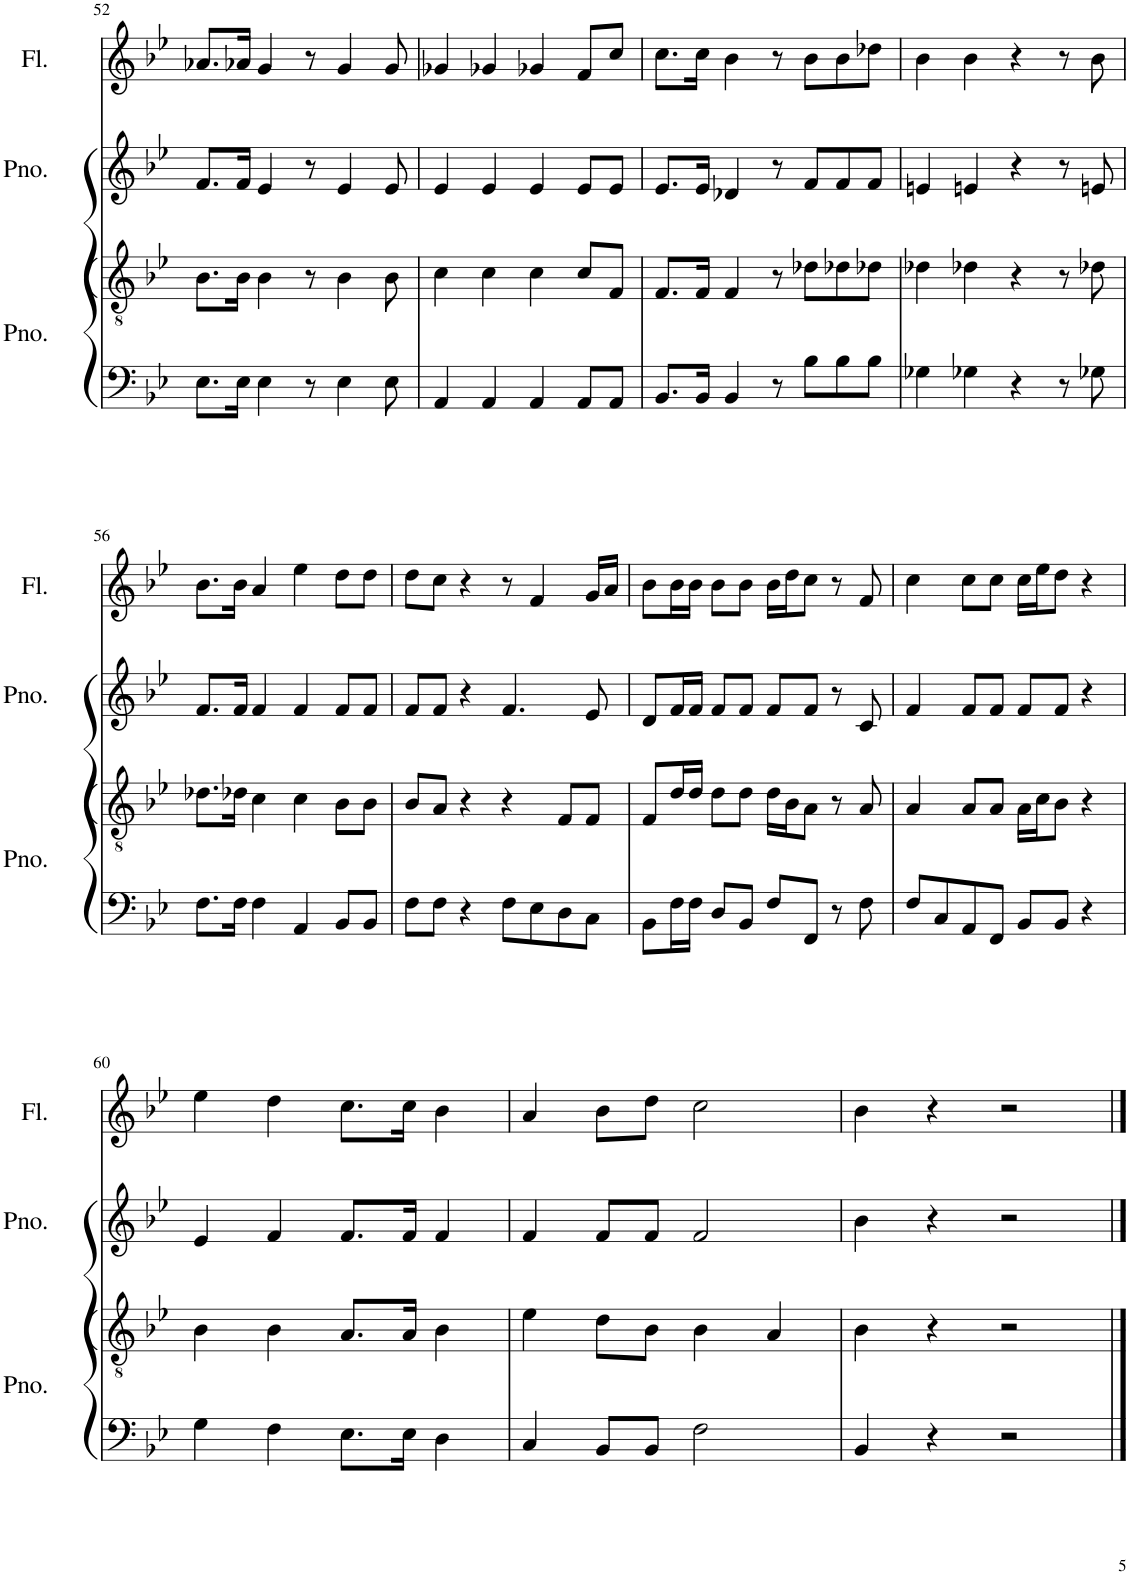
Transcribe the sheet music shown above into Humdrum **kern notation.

**kern	**kern	**kern	**kern
*part3	*part3	*part2	*part1
*staff4	*staff3	*staff2	*staff1
*I"Piano	*	*I"Piano	*I"Flute
*I'Pno.	*	*I'Pno.	*I'Fl.
!!LO:PB:g=z
*clefF4	*clefGv2	*clefG2	*clefG2
*k[b-e-]	*k[b-e-]	*k[b-e-]	*k[b-e-]
*M4/4	*M4/4	*M4/4	*M4/4
=52	=52	=52	=52
8.E-\L	8.B-\L	8.f/L	8.a-X/L
16E-\Jk	16B-\Jk	16f/Jk	16a-X/Jk
4E-\	4B-\	4e-/	4g/
8r	8r	8r	8r
4E-\	4B-\	4e-/	4g/
8E-\	8B-\	8e-/	8g/
=53	=53	=53	=53
4AA/	4c\	4e-/	4g-X/
4AA/	4c\	4e-/	4g-X/
4AA/	4c\	4e-/	4g-X/
8AA/L	8c/L	8e-/L	8f/L
8AA/J	8F/J	8e-/J	8cc/J
=54	=54	=54	=54
8.BB-/L	8.F/L	8.e-/L	8.cc\L
16BB-/Jk	16F/Jk	16e-/Jk	16cc\Jk
4BB-/	4F/	4d-X/	4b-\
8r	8r	8r	8r
8B-\L	8d-X\L	8f/L	8b-\L
8B-\	8d-X\	8f/	8b-\
8B-\J	8d-X\J	8f/J	8dd-X\J
=55	=55	=55	=55
4G-X\	4d-X\	4en/	4b-\
4G-X\	4d-X\	4en/	4b-\
4r	4r	4r	4r
8r	8r	8r	8r
8G-X\	8d-X\	8en/	8b-\
!!LO:LB:g=z
=56	=56	=56	=56
8.F\L	8.d-X\L	8.f/L	8.b-\L
16F\Jk	16d-X\Jk	16f/Jk	16b-\Jk
4F\	4c\	4f/	4a/
4AA/	4c\	4f/	4ee-\
8BB-/L	8B-\L	8f/L	8dd\L
8BB-/J	8B-\J	8f/J	8dd\J
=57	=57	=57	=57
8F\L	8B-/L	8f/L	8dd\L
8F\J	8A/J	8f/J	8cc\J
4r	4r	4r	4r
8F\L	4r	4.f/	8r
8E-\	.	.	4f/
8D\	8F/L	.	.
8C\J	8F/J	8e-/	16g/LL
.	.	.	16a/JJ
=58	=58	=58	=58
8BB-\L	8F/L	8d/L	8b-\L
16F\L	16d/L	16f/L	16b-\L
16F\JJ	16d/JJ	16f/JJ	16b-\JJ
8D/L	8d\L	8f/L	8b-\L
8BB-/J	8d\J	8f/J	8b-\J
8F/L	16d\LL	8f/L	16b-\LL
.	16B-\J	.	16dd\J
8FF/J	8A\J	8f/J	8cc\J
8r	8r	8r	8r
8F\	8A/	8c/	8f/
=59	=59	=59	=59
8F/L	4A/	4f/	4cc\
8C/	.	.	.
8AA/	8A/L	8f/L	8cc\L
8FF/J	8A/J	8f/J	8cc\J
8BB-/L	16A\LL	8f/L	16cc\LL
.	16c\J	.	16ee-\J
8BB-/J	8B-\J	8f/J	8dd\J
4r	4r	4r	4r
!!LO:LB:g=z
=60	=60	=60	=60
4G\	4B-\	4e-/	4ee-\
4F\	4B-\	4f/	4dd\
8.E-\L	8.A/L	8.f/L	8.cc\L
16E-\Jk	16A/Jk	16f/Jk	16cc\Jk
4D\	4B-\	4f/	4b-\
=61	=61	=61	=61
4C/	4e-\	4f/	4a/
8BB-/L	8d\L	8f/L	8b-\L
8BB-/J	8B-\J	8f/J	8dd\J
2F\	4B-\	2f/	2cc\
.	4A/	.	.
=62	=62	=62	=62
4BB-/	4B-\	4b-\	4b-\
4r	4r	4r	4r
2r	2r	2r	2r
==	==	==	==
*-	*-	*-	*-
